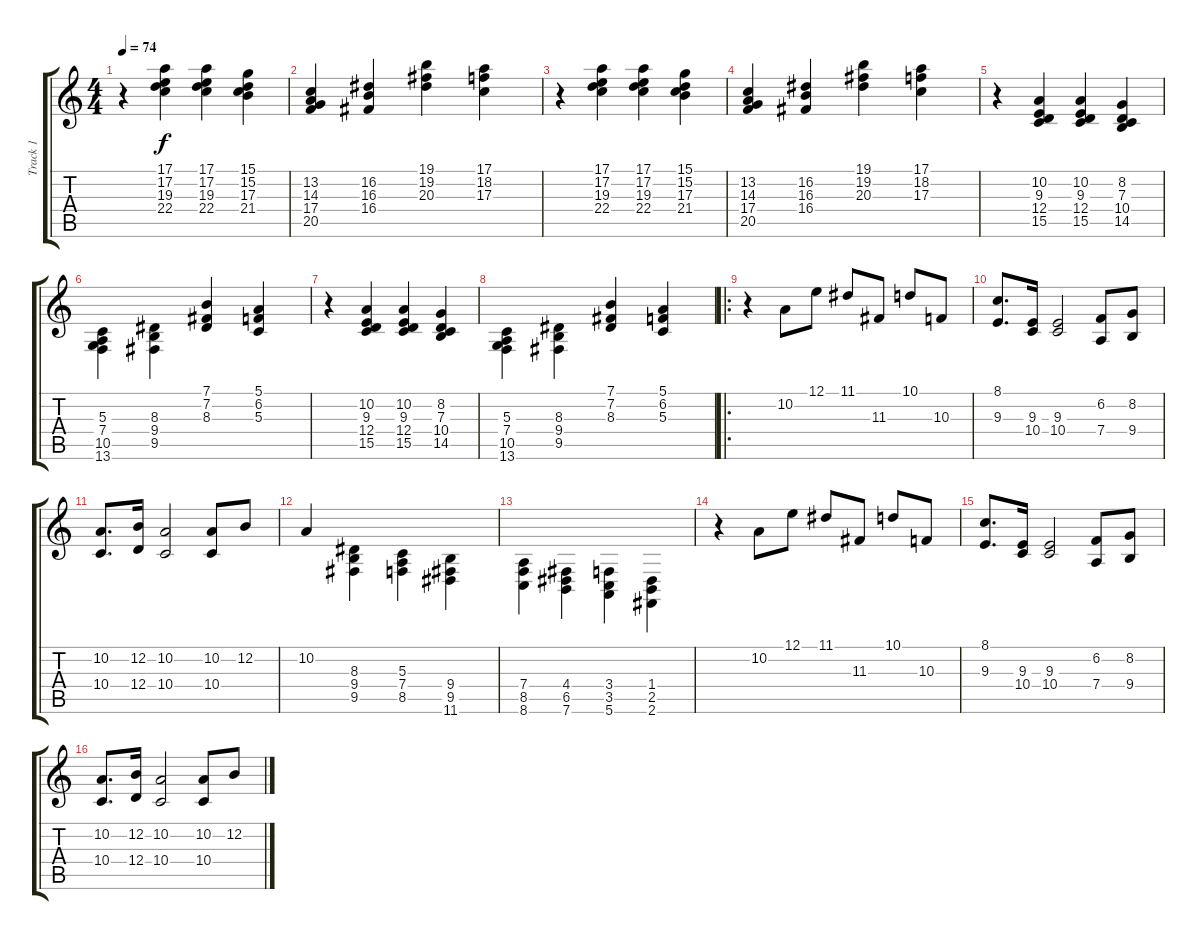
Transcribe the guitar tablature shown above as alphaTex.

\track ("Track 1" "Track 1") {instrument acousticgrandpiano}
\staff {score tabs}
\tuning (E4 B3 G3 D3 A2 E2) {hide}
\ts (4 4)
\tempo 74
\clef g2
\ks c
r.4{dy f instrument acousticgrandpiano} (17.1 17.2 19.3 22.4).4 (17.1 17.2 19.3 22.4).4 (15.1 15.2 17.3 21.4).4 |
(13.2 14.3 17.4 20.5).4 (16.2 16.3 16.4).4 (19.1 19.2 20.3).4 (17.1 18.2 17.3).4 |
r.4 (17.1 17.2 19.3 22.4).4 (17.1 17.2 19.3 22.4).4 (15.1 15.2 17.3 21.4).4 |
(13.2 14.3 17.4 20.5).4 (16.2 16.3 16.4).4 (19.1 19.2 20.3).4 (17.1 18.2 17.3).4 |
r.4 (10.2 9.3 12.4 15.5).4 (10.2 9.3 12.4 15.5).4 (8.2 7.3 10.4 14.5).4 |
(5.3 7.4 10.5 13.6).4{beam Down} (8.3 9.4 9.5).4{beam Down} (7.1 7.2 8.3).4 (5.1 6.2 5.3).4 |
r.4 (10.2 9.3 12.4 15.5).4 (10.2 9.3 12.4 15.5).4 (8.2 7.3 10.4 14.5).4 |
(5.3 7.4 10.5 13.6).4{beam Down} (8.3 9.4 9.5).4{beam Down} (7.1 7.2 8.3).4 (5.1 6.2 5.3).4 |
\ro
r.4 10.2.8 12.1.8 11.1.8 11.3.8 10.1.8 10.3.8 |
(8.1 9.3).8{d} (9.3 10.4).16 (9.3 10.4).2 (6.2 7.4).8 (8.2 9.4).8 |
(10.2 10.4).8{d} (12.2 12.4).16 (10.2 10.4).2 (10.2 10.4).8 12.2.8 |
10.2.4 (8.3 9.4 9.5).4{beam Down} (5.3 7.4 8.5).4{beam Down} (9.4 9.5 11.6).4{beam Down} |
(7.4 8.5 8.6).4{beam Down} (4.4 6.5 7.6).4{beam Down} (3.4 3.5 5.6).4{beam Down} (1.4 2.5 2.6).4{beam Down} |
r.4 10.2.8 12.1.8 11.1.8 11.3.8 10.1.8 10.3.8 |
(8.1 9.3).8{d} (9.3 10.4).16 (9.3 10.4).2 (6.2 7.4).8 (8.2 9.4).8 |
(10.2 10.4).8{d} (12.2 12.4).16 (10.2 10.4).2 (10.2 10.4).8 12.2.8
